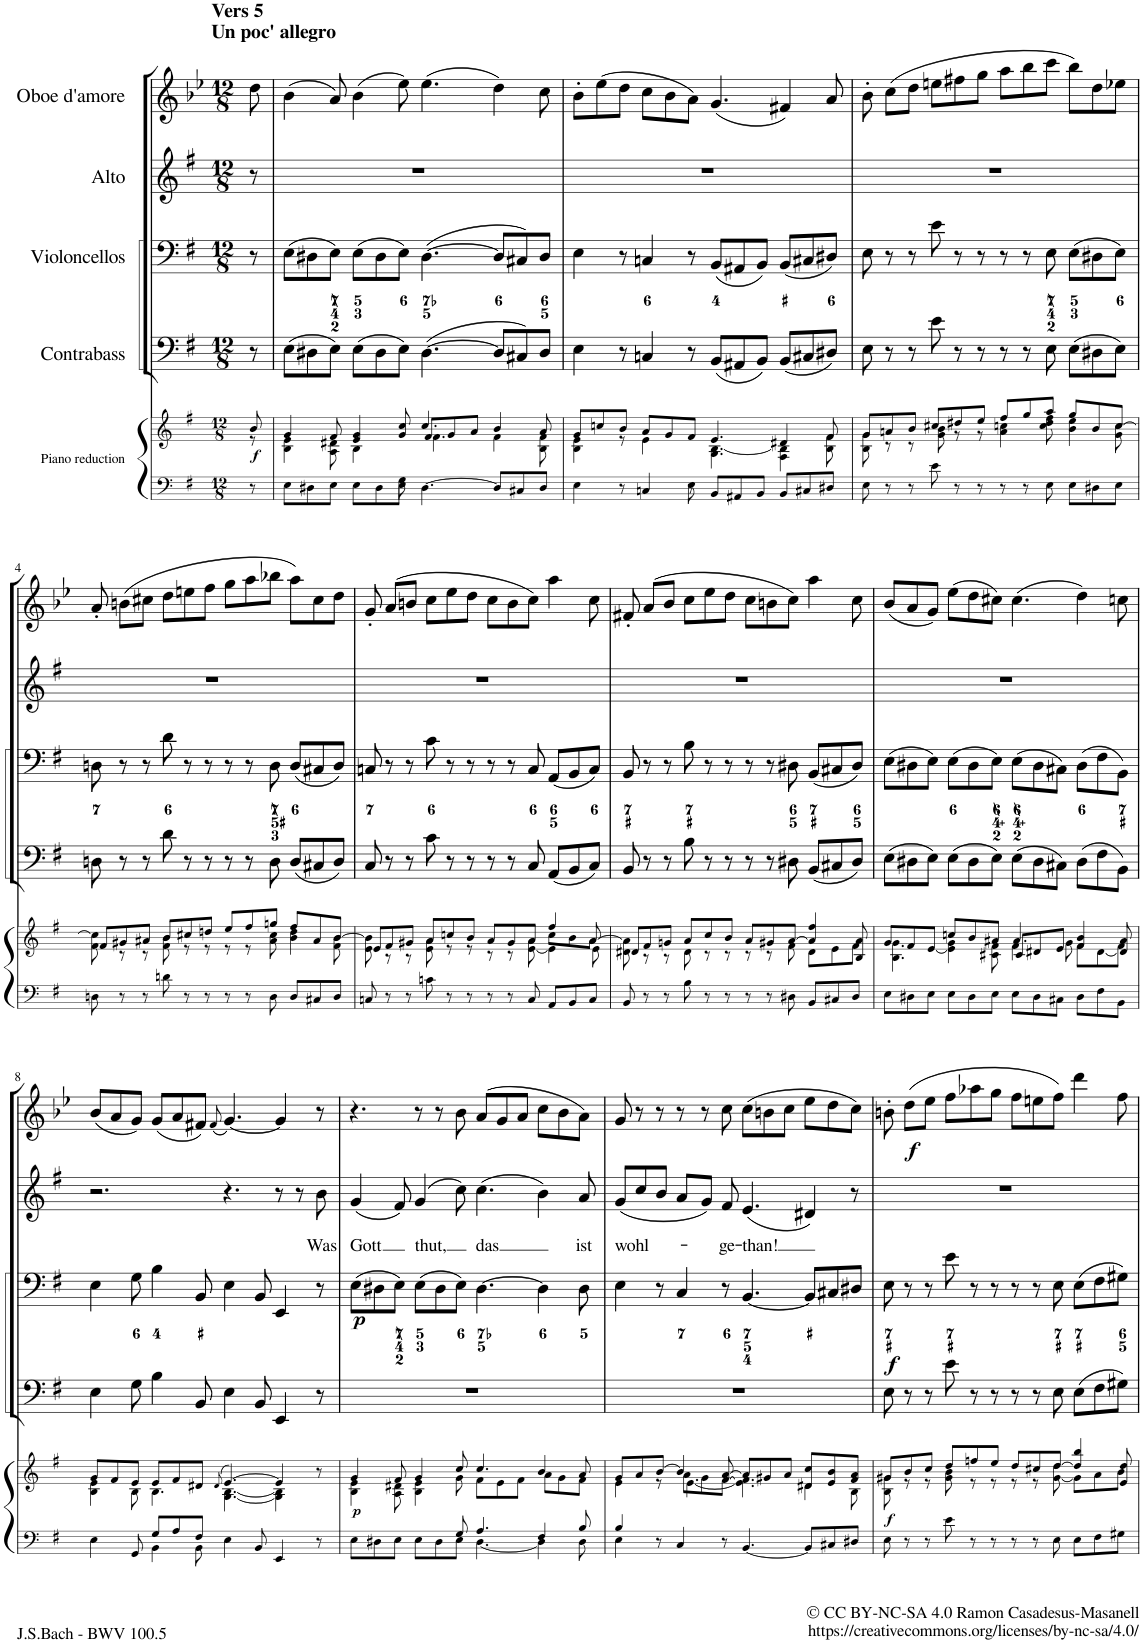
**kern	**kern	**kern	**kern	**kern	**text	**kern
*part5	*part5	*part4	*part3	*part2	*part2	*part1
*staff6	*staff5	*staff4	*staff3	*staff2	*staff2	*staff1
*I"Piano reduction	*	*I"Contrabass	*I"Violoncellos	*I"Alto	*	*I"Oboe d'amore
*I'Pno	*	*I'Cb	*	*	*	*I'Ob
*stria5	*stria5	*	*	*	*	*
*clefF4	*clefG2	*clefF4	*clefF4	*clefG2	*	*clefG2
*	*	*Trd7c12	*	*	*	*Trd2c3
*k[f#]	*k[f#]	*k[f#]	*k[f#]	*k[f#]	*	*k[b-e-]
*M12/8	*M12/8	*M12/8	*M12/8	*M12/8	*	*M12/8
=	=	=	=	=	=	=
*	*^	*	*	*	*	*
!	!	!	!	!	!	!	!LO:TX:a:B:t=Vers 5
!	!	!	!	!	!	!	!LO:TX:a:t=Un poc' allegro
8r	8b/	8r	8r	8r	8r	.	8dd\
=1	=1	=1	=1	=1	=1	=1	=1
*^	*	*^	*	*	*	*	*
8ryy	8E\L	4g/	4B\ 4e\	2.ryy	(8E\L	(8E\L	1.r	.	(4b-\
.	8D#X\	.	.	.	8D#X\	8D#X\	.	.	.
.	8E\J	8f#/	8A\ 8d#X\	.	8E\J)	8E\J)	.	.	8a/)
.	8E\L	4e/ 4g/	4B\	.	(8E\L	(8E\L	.	.	(4b-\
.	8D#\	.	.	.	8D#\	8D#\	.	.	.
8G\	8E\J	8g/ 8cc/	8ryy	.	8E\J)	8E\J)	.	.	8ee-\)
2.ryy	[4.D#\	4.cc/	4.f#\	8f#/L	([4.D#\	([4.D#\	.	.	(4.ee-\
.	.	.	.	8g/	.	.	.	.	.
.	.	.	.	8a/J	.	.	.	.	.
.	8D#/L]	4b/	4f#\	4.ryy	8D#/L]	8D#/L]	.	.	4dd\)
.	8C#X/	.	.	.	8C#X/)	8C#X/)	.	.	.
.	8D#/J	8a/	8B\ 8f#\	.	8D#/J	8D#/J	.	.	8cc\
*	*	*	*v	*v	*	*	*	*	*
=2	=2	=2	=2	=2	=2	=2	=2	=2
8ryy	4E\	8g/L	4B\ 4e\	4E\	4E\	1.r	.	8b-'\L
.	.	8ccn/	.	.	.	.	.	(8ee-\
.	8r	8b/J	8r	8r	8r	.	.	8dd\J
.	4Cn/	8a/L	4e\	4Cn/	4Cn/	.	.	8cc\L
.	.	8g/	.	.	.	.	.	8b-\
8E\	8r	8f#/J	8ryy	8r	8r	.	.	8a\J)
2.ryy	8BB/L	4.e/	4.G\ [4.B\	(8BB/L	(8BB/L	.	.	(4.g/
.	8AA#X/	.	.	8AA#X/	8AA#X/	.	.	.
.	8BB/J	.	.	8BB/J)	8BB/J)	.	.	.
.	8BB/L	4d#X/	4F#\ 4B\]	(8BB/L	(8BB/L	.	.	4f#X/)
.	8C#X/	.	.	8C#X/	8C#X/	.	.	.
.	8D#X/J	8f#/	8B\ 8f#\	8D#X/J)	8D#X/J)	.	.	8a/
*v	*v	*	*	*	*	*	*	*
=3	=3	=3	=3	=3	=3	=3	=3
8E\	8g/L	8B\ 8g\	8E\	8E\	1.r	.	8b-'\
8r	8an/	8r	8r	8r	.	.	(8cc\L
8r	8b/J	8r	8r	8r	.	.	8dd\J
8e\	8cc#X/L	8g\ 8b\	8e\	8e\	.	.	8een\L
8r	8dd#X/	8r	8r	8r	.	.	8ff#X\
8r	8ee/J	8r	8r	8r	.	.	8gg\J
8r	8ff#/L	4a\ 4ccn\	8r	8r	.	.	8aa\L
8r	8gg/	.	8r	8r	.	.	8bb-\
8E\	8aa/J	8cc\ 8dd#\ 8ff#\	8E\	8E\	.	.	8ccc\J
8E\L	8gg/L	4b\ 4ee\	(8E\L	(8E\L	.	.	8bb-\L)
8D#X\	8b/	.	8D#X\	8D#X\	.	.	8dd\
8E\J	[8cc/J	8g\ 8cc\	8E\J)	8E\J)	.	.	8ee-X\J
!!LO:LB:g=z
=4	=4	=4	=4	=4	=4	=4	=4
8Dn\	8f#/L	8f#\ 8cc\]	8Dn\	8Dn\	1.r	.	8a'/
8r	8g#X/	8r	8r	8r	.	.	(8bn\L
8r	8a#X/J	8r	8r	8r	.	.	8cc#X\J
8dn\	8b/L	8f#\ 8b\	8d\	8d\	.	.	8dd\L
8r	8cc#X/	8r	8r	8r	.	.	8een\
8r	8ddn/J	8r	8r	8r	.	.	8ff\J
8r	8ee/L	8r	8r	8r	.	.	8gg\L
8r	8ff#/	8r	8r	8r	.	.	8aa\
8D\	8ggn/J	8a#\ 8cc#\	8D\	8D\	.	.	8bb-X\J
8D/L	8ff#/L	4b\ 4dd\	(8D/L	(8D/L	.	.	8aa\L)
8C#X/	8a#/	.	8C#X/	8C#X/	.	.	8cc#\
8D/J	[8b/J	8f#\ 8b\	8D/J)	8D/J)	.	.	8dd\J
=5	=5	=5	=5	=5	=5	=5	=5
*	*	*^	*	*	*	*	*
8Cn/	8e/L	8e\ 8b\]	2.ryy	8C/	8Cn/	1.r	.	8g'/
8r	8f#/	8r	.	8r	8r	.	.	(8a/L
8r	8g#X/J	8r	.	8r	8r	.	.	8bn/J
8cn\	8a/L	8e\ 8a\	.	8c\	8c\	.	.	8cc\L
8r	8ccn/	8r	.	8r	8r	.	.	8ee-\
8r	8b/J	8r	.	8r	8r	.	.	8dd\J
8r	8a/L	8r	4.ryy	8r	8r	.	.	8cc\L
8r	8g#/	8r	.	8r	8r	.	.	8b\
8C/	8a/J	[8e\ 8a\	.	8C/	8C/	.	.	8cc\J)
8AA/L	4ff#/	4e\]	8cc\L	(8AA/L	(8AA/L	.	.	4aa\
8BB/	.	.	8b\	8BB/	8BB/	.	.	.
8C/J	[8a/	8e\	8a\J	8C/J)	8C/J)	.	.	8cc\
*	*	*v	*v	*	*	*	*	*
=6	=6	=6	=6	=6	=6	=6	=6
8BB/	8d#X/L	8d#\ 8a\]	8BB/	8BB/	1.r	.	8f#X'/
8r	8f#/	8r	8r	8r	.	.	(8a/L
8r	8gn/J	8r	8r	8r	.	.	8b-/J
8B\	8a/L	8d#\	8B\	8B\	.	.	8cc\L
8r	8cc/	8r	8r	8r	.	.	8ee-\
8r	8b/J	8r	8r	8r	.	.	8dd\J
8r	8a/L	8r	8r	8r	.	.	8cc\L
8r	8g#X/	8r	8r	8r	.	.	8bn\
8D#X\	[8a/J	8f#\	8D#X\	8D#X\	.	.	8cc\J)
8BB/L	4a/] 4ff#/	8d#\L	(8BB/L	(8BB/L	.	.	4aa\
8C#X/	.	8e\	8C#X/	8C#X/	.	.	.
8D#/J	8B/ 8a/	8f#\J	8D#/J)	8D#/J)	.	.	8cc\
=7	=7	=7	=7	=7	=7	=7	=7
*	*	*^	*	*	*	*	*
8E\L	8g/L	4.B\ 4.g\	4.ryy	(8E\L	(8E\L	1.r	.	(8b-/L
8D#X\	8f#/	.	.	8D#X\	8D#X\	.	.	8a/
8E\J	[<8e/J	.	.	8E\J)	8E\J)	.	.	8g/J)
8E\L	8ccn/L	4e\] 4g\	4.ryy	(8E\L	(8E\L	.	.	(8ee-\L
8D#\	8b/	.	.	8D#\	8D#\	.	.	8dd\
8E\J	8a#X/J	8c#X\ 8f#\	.	8E\J)	8E\J)	.	.	8cc#X\J)
8E\L	4.a#/	4f#\	8c#/L	(8E\L	(8E\L	.	.	(4.cc#\
8D#\	.	.	8d#X/	8D#\	8D#\	.	.	.
8C#X\J	.	8g\	8e/J	8C#X\J)	8C#X\J)	.	.	.
8D#\L	4f#/ 4b/	8f#\L	4.ryy	(8D#\L	(8D#\L	.	.	4dd\)
8F#\	.	[8d#\	.	8F#\	8F#\	.	.	.
8BB\J	8d#/] 8a#/	8f#\J	.	8BB\J)	8BB\J)	.	.	8ccn\
*	*	*v	*v	*	*	*	*	*
!!LO:LB:g=z
=8	=8	=8	=8	=8	=8	=8	=8
*^	*	*	*	*	*	*	*
4E\	4.ryy	8g/L	4B\ 4e\	4E\	4E\	2.r	.	(8b-/L
.	.	8f#/	.	.	.	.	.	8a/
8GG/	.	8e/J	8B\	8G\	8G\	.	.	8g/J)
8G/L	4BB\	8e/L	4.B\	4B\	4B\	.	.	(8g/L
8A/	.	8f#/	.	.	.	.	.	8a/
8F#/J	8BB\	8d#X/J	.	8BB/	8BB/	.	.	8f#X/J)
.	.	(8qd#/	.	.	.	.	.	(8qf#/
4E\	4ryy	[4.e/)	[4.G\ [4.B\	4E\	4E\	4.r	.	[4.g/)
8BB/	2ryy	.	.	8BB/	8BB/	.	.	.
4EE/	.	4e/]	4G\] 4B\]	4EE/	4EE/	8r	.	4g/]
.	.	.	.	.	.	8r	.	.
!	!	!	!	!	!	!	!LO:LY:b	!
8r	.	8r	8ryy	8r	8r	8b\	Was	8r
=9	=9	=9	=9	=9	=9	=9	=9	=9
!	!	!	!	!	!	!	!LO:LY:b	!
4.ryy	8E\L	4g/	4B\ 4e\	1.r	(8E\L	(4g/	Gott	4.r
.	8D#X\	.	.	.	8D#X\	.	.	.
.	8E\J	8f#/	8A\ 8d#X\	.	8E\J)	8f#/)	.	.
!	!	!	!	!	!	!	!LO:LY:b	!
4ryy	8E\L	4g/	4B\ 4e\	.	(8E\L	(4g/	thut,	8r
.	8D#\	.	.	.	8D#\	.	.	8r
8G/	8E\J	8cc/	8g\	.	8E\J)	8cc\)	.	8b-\
!	!	!	!	!	!	!	!LO:LY:b	!
4.A/	[4.D#\	4.cc/	8f#\L	.	[4.D#\	(4.cc\	das	(8a/L
.	.	.	8e\	.	.	.	.	8g/
.	.	.	8f#\J	.	.	.	.	8a/J
4F#/	4D#\]	4b/	8a\L	.	4D#\]	4b\)	.	8cc\L
.	.	.	8g\	.	.	.	.	8b-\
!	!	!	!	!	!	!	!LO:LY:b	!
8B/	8D#\	8a/	8f#\J	.	8D#\	8a/	ist	8a\J)
=10	=10	=10	=10	=10	=10	=10	=10	=10
*	*	*	*^	*	*	*	*	*
!	!	!	!	!	!	!	!	!LO:LY:b	!
4B/	4E\	8g/L	4e\	4ryy	1.r	4E\	(8g/L	wohl-	8g/
.	.	8a/	.	.	.	.	8cc/	.	8r
1ryy	8r	[8b/J	8r	8ryy	.	8r	8b/J	.	8r
.	4C/	4b/]	8a\L	[4.e\	.	4C/	8a/L	.	8r
.	.	.	8g\	.	.	.	8g/J)	.	8r
!	!	!	!	!	!	!	!	!LO:LY:b	!
.	8r	[8f#/ [8a/	8f#\J	.	.	8r	8f#/	-ge-	8cc\
!	!	!	!	!	!	!	!	!LO:LY:b	!
.	[4.BB/	8a/L]	4.e\] 4.f#\]	2.ryy	.	[4.BB/	(4.e/	-than!	(8cc\L
.	.	8g#X/	.	.	.	.	.	.	8bn\
.	.	8a/J	.	.	.	.	.	.	8cc\J
.	8BB/L]	8d#X/ 8cc/L	4d#\	.	.	8BB/L]	4d#X/)	.	8ee-\L
4ryy	8C#X/	8e/ 8b/	.	.	.	8C#X/	.	.	8dd\
.	8D#X/J	8f#/ 8a/J	8B\	.	.	8D#X/J	8r	.	8cc\J)
*	*	*	*v	*v	*	*	*	*	*
=11	=11	=11	=11	=11	=11	=11	=11	=11
*v	*v	*	*	*	*	*	*	*
8E\	8g#X/L	8B\ 8g#\	8E\	8E\	1.r	.	8bn'\
8r	8b/	8r	8r	8r	.	.	(8dd\L
8r	8cc/J	8r	8r	8r	.	.	8ee-\J
8e\	8dd/L	8g#\ 8b\	8e\	8e\	.	.	8ff\L
8r	8ffn/	8r	8r	8r	.	.	8aa-X\
8r	8ee/J	8r	8r	8r	.	.	8gg\J
8r	8dd/L	8r	8r	8r	.	.	8ff\L
8r	8cc#X/	8r	8r	8r	.	.	8een\
8E\	8dd/J	[8g#\ [>8dd\	8E\	8E\	.	.	8ff\J)
8E\L	4dd/] 4bb/	8g#\L]	(8E\L	(8E\L	.	.	4ddd\
8F#\	.	8a\	8F#\	8F#\	.	.	.
8G#X\J	8e/ 8dd/	8b\J	8G#X\J)	8G#X\J)	.	.	8ff\
*	*v	*v	*	*	*	*	*
=	=	=	=	=	=	=
*-	*-	*-	*-	*-	*-	*-
